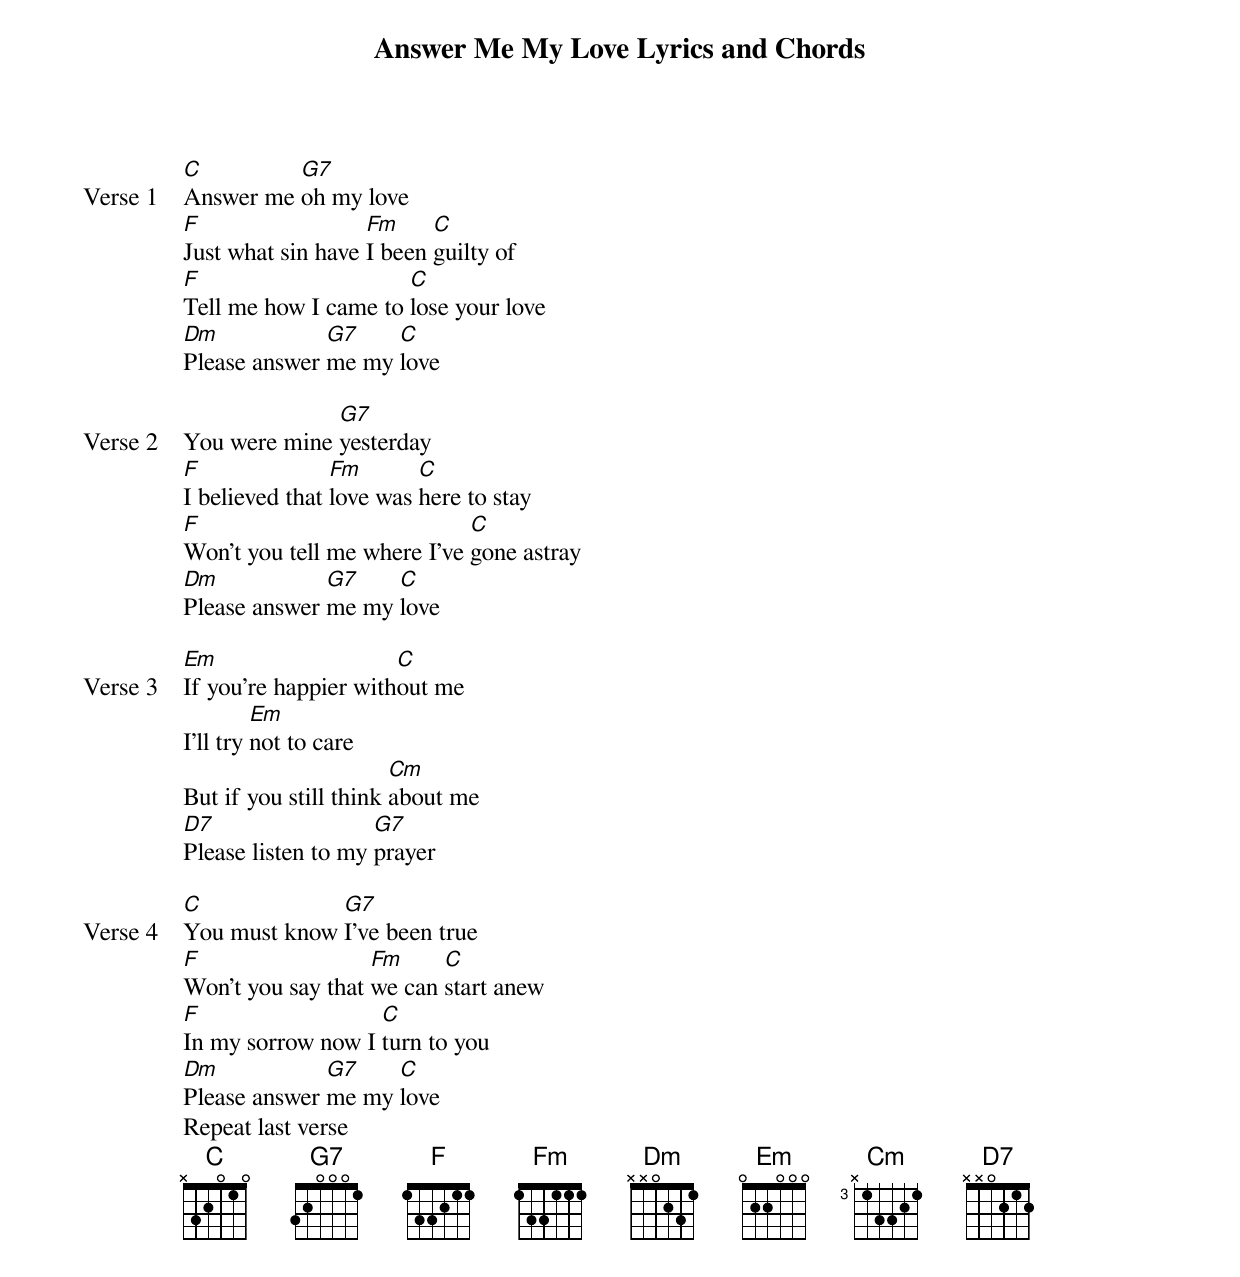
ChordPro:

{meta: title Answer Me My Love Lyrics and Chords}
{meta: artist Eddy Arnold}
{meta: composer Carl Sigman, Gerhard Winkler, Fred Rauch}
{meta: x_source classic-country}
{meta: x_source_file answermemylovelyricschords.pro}
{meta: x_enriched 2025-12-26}

{start_of_verse: Verse 1}
[C]Answer me [G7]oh my love
[F]Just what sin have [Fm]I been [C]guilty of
[F]Tell me how I came to [C]lose your love
[Dm]Please answer [G7]me my [C]love
{end_of_verse}

{start_of_verse: Verse 2}
You were mine [G7]yesterday
[F]I believed that [Fm]love was [C]here to stay
[F]Won't you tell me where I've [C]gone astray
[Dm]Please answer [G7]me my [C]love
{end_of_verse}

{start_of_verse: Verse 3}
[Em]If you're happier with[C]out me
I'll try [Em]not to care
But if you still think [Cm]about me
[D7]Please listen to my [G7]prayer
{end_of_verse}

{start_of_verse: Verse 4}
[C]You must know [G7]I've been true
[F]Won't you say that [Fm]we can [C]start anew
[F]In my sorrow now I [C]turn to you
[Dm]Please answer [G7]me my [C]love
Repeat last verse
{end_of_verse}
